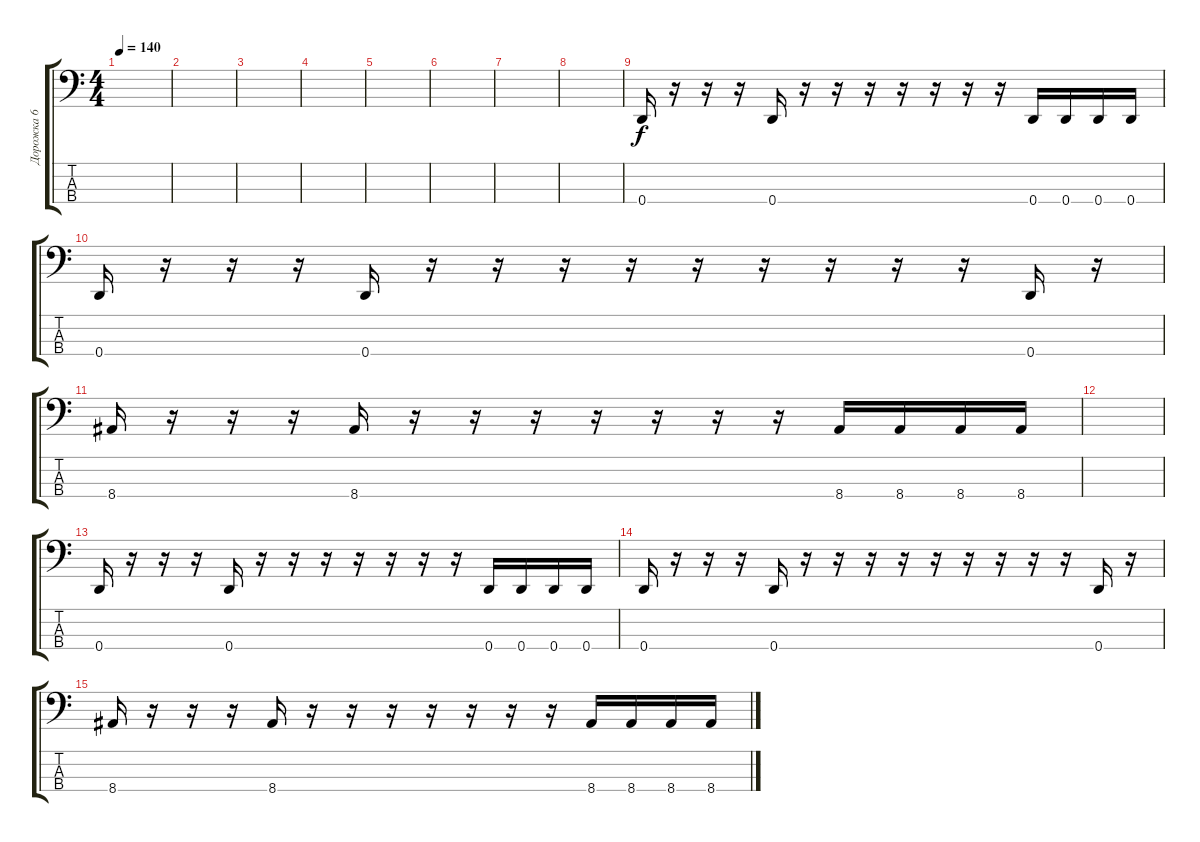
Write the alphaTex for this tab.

\track ("Дорожка 6" "Дорожка 6") {instrument electricbasspick}
\staff {score tabs}
\tuning (G2 D2 A1 D1) {hide}
\ts (4 4)
\tempo 140
\clef f4
\ks c
|
|
|
|
|
|
|
|
0.4.16 r.16 r.16 r.16 0.4.16 r.16 r.16 r.16 r.16 r.16 r.16 r.16 0.4.16 0.4.16 0.4.16 0.4.16 |
0.4.16 r.16 r.16 r.16 0.4.16 r.16 r.16 r.16 r.16 r.16 r.16 r.16 r.16 r.16 0.4.16 r.16 |
8.4.16 r.16 r.16 r.16 8.4.16 r.16 r.16 r.16 r.16 r.16 r.16 r.16 8.4.16 8.4.16 8.4.16 8.4.16 |
|
0.4.16 r.16 r.16 r.16 0.4.16 r.16 r.16 r.16 r.16 r.16 r.16 r.16 0.4.16 0.4.16 0.4.16 0.4.16 |
0.4.16 r.16 r.16 r.16 0.4.16 r.16 r.16 r.16 r.16 r.16 r.16 r.16 r.16 r.16 0.4.16 r.16 |
8.4.16 r.16 r.16 r.16 8.4.16 r.16 r.16 r.16 r.16 r.16 r.16 r.16 8.4.16 8.4.16 8.4.16 8.4.16
